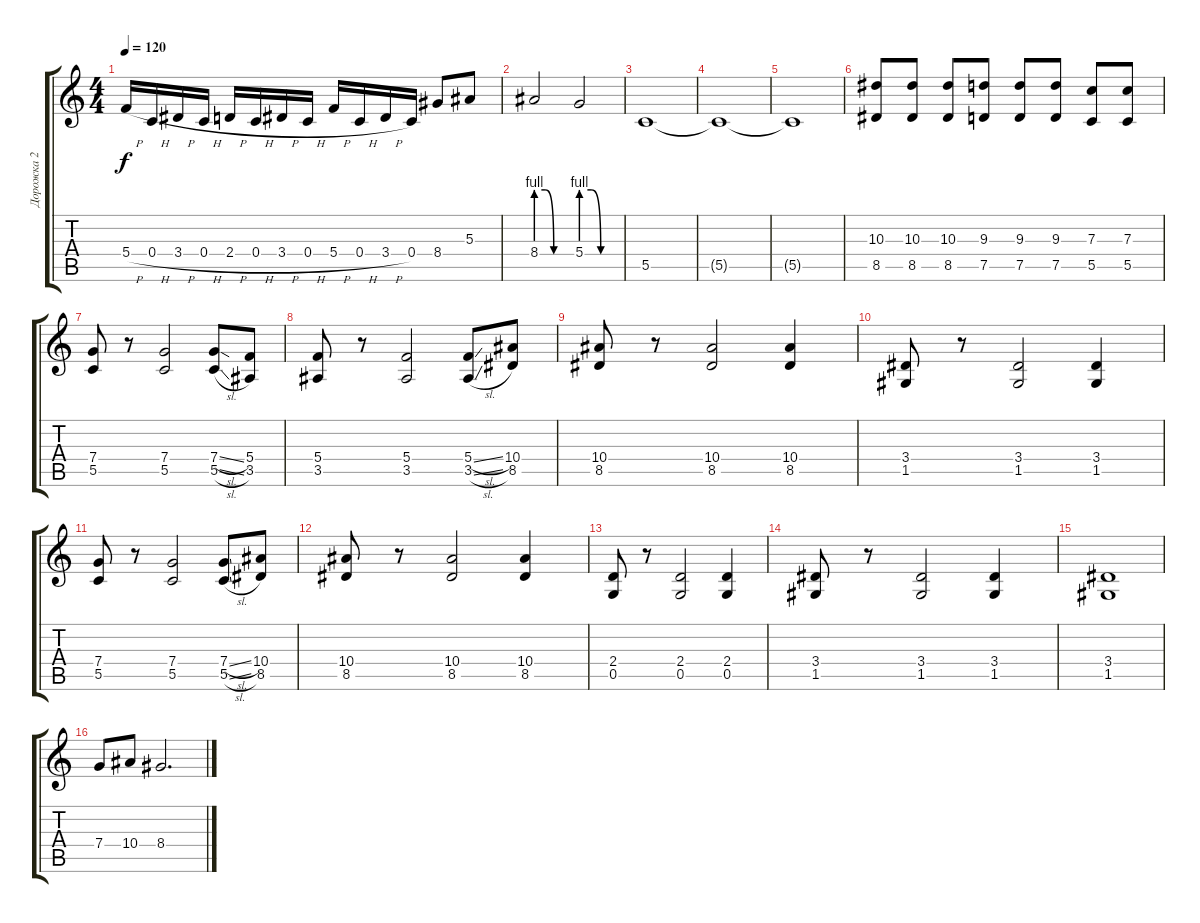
\track ("Дорожка 2" "Дорожка 2") {instrument overdrivenguitar}
\staff {score tabs}
\tuning (D4 A3 F3 C3 G2 C2) {hide}
\ts (4 4)
\tempo 120
\clef g2
\ks c
5.4{h}.16{dy f} 0.4{h}.16 3.4{h}.16 0.4{h}.16 2.4{h}.16 0.4{h}.16 3.4{h}.16 0.4{h}.16 5.4{h}.16 0.4{h}.16 3.4{h}.16 0.4.16 8.4.8 5.3.8 |
8.4{be (custom 0 4 15 4 30 0 60 0)}.2 5.4{be (custom 0 4 15 4 30 0 60 0)}.2 |
5.5.1 |
5.5{t}.1 |
5.5{t}.1 |
(10.3 8.5).8 (10.3 8.5).8 (10.3 8.5).8 (9.3 7.5).8 (9.3 7.5).8 (9.3 7.5).8 (7.3 5.5).8 (7.3 5.5).8 |
(7.4 5.5).8 r.8 (7.4 5.5).2 (7.4{sl} 5.5{sl}).8 (5.4 3.5).8 |
(5.4 3.5).8 r.8 (5.4 3.5).2 (5.4{sl} 3.5{sl}).8 (10.4 8.5).8 |
(10.4 8.5).8 r.8 (10.4 8.5).2 (10.4 8.5).4 |
(3.4 1.5).8 r.8 (3.4 1.5).2 (3.4 1.5).4 |
(7.4 5.5).8 r.8 (7.4 5.5).2 (7.4{sl} 5.5{sl}).8 (10.4 8.5).8 |
(10.4 8.5).8 r.8 (10.4 8.5).2 (10.4 8.5).4 |
(2.4 0.5).8 r.8 (2.4 0.5).2 (2.4 0.5).4 |
(3.4 1.5).8 r.8 (3.4 1.5).2 (3.4 1.5).4 |
(3.4 1.5).1 |
7.4.8 10.4.8 8.4.2{d}
